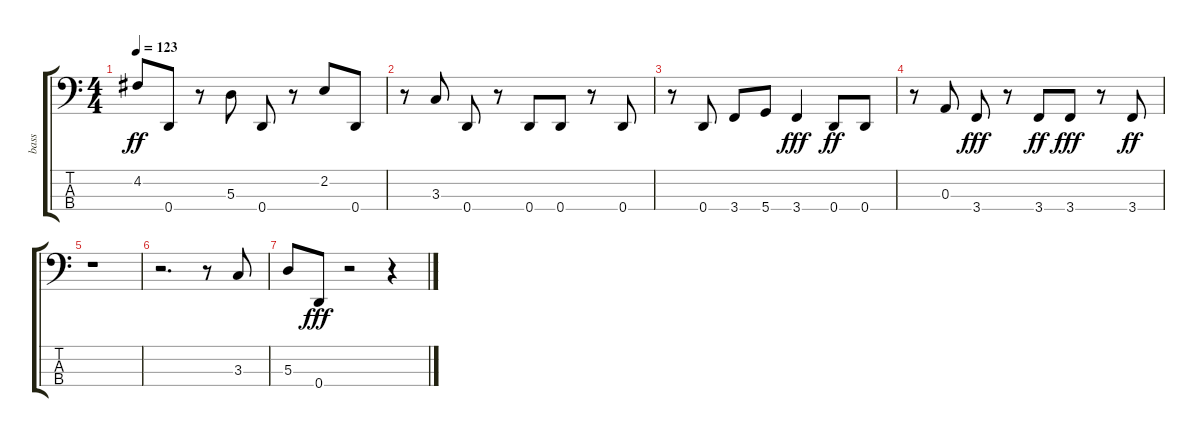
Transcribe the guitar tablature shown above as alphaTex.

\track ("bass" "bass") {instrument electricbassfinger}
\staff {score tabs}
\tuning (G2 D2 A1 D1) {hide}
\ts (4 4)
\tempo 123
\clef f4
\ks c
4.2.8{dy ff} 0.4.8 r.8 5.3.8 0.4.8 r.8 2.2.8 0.4.8 |
r.8 3.3.8 0.4.8 r.8 0.4.8 0.4.8 r.8 0.4.8 |
r.8 0.4.8 3.4.8 5.4.8 3.4.4{dy fff} 0.4.8{dy ff} 0.4.8 |
r.8 0.3.8 3.4.8{dy fff} r.8 3.4.8{dy ff} 3.4.8{dy fff} r.8 3.4.8{dy ff} |
r.1 |
r.2{d} r.8 3.3.8 |
5.3.8 0.4.8{dy fff} r.2 r.4
